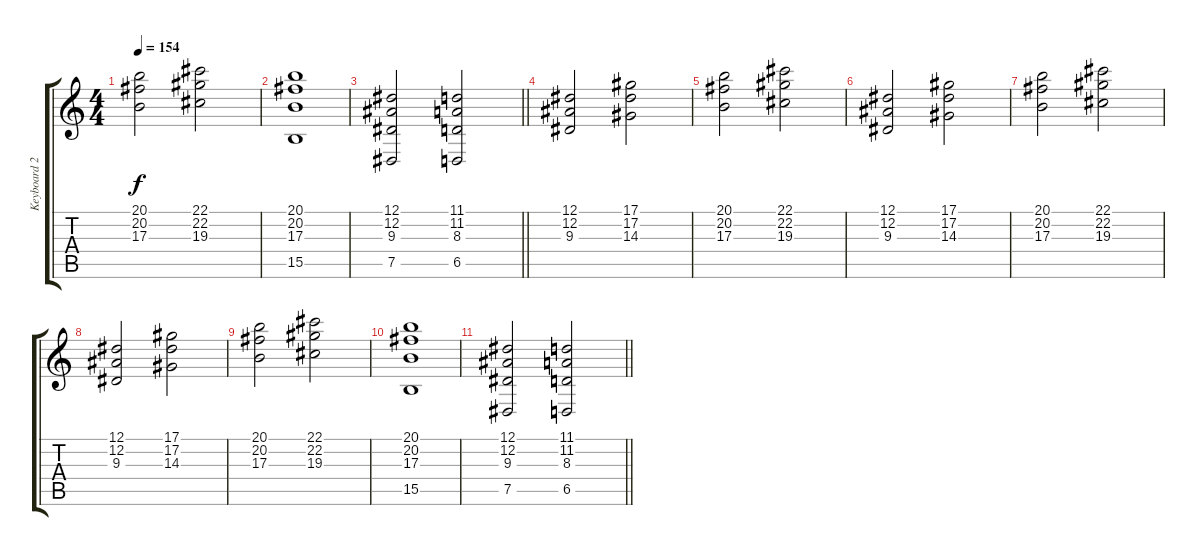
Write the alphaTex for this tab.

\track ("Keyboard 2" "Keyboard 2") {instrument lead2sawtooth}
\staff {score tabs}
\tuning (Eb4 Bb3 Gb3 Db3 Ab2 Db2) {hide}
\ts (4 4)
\tempo 154
\clef g2
\ks c
(20.1 20.2 17.3).2{dy f} (22.1 22.2 19.3).2 |
(20.1 20.2 17.3 15.5).1 |
\barLineRight lightlight
(12.1 12.2 9.3 7.5).2 (11.1 11.2 8.3 6.5).2 |
(12.1 12.2 9.3).2{volume 7} (17.1 17.2 14.3).2 |
(20.1 20.2 17.3).2 (22.1 22.2 19.3).2 |
(12.1 12.2 9.3).2 (17.1 17.2 14.3).2 |
(20.1 20.2 17.3).2 (22.1 22.2 19.3).2 |
(12.1 12.2 9.3).2 (17.1 17.2 14.3).2 |
(20.1 20.2 17.3).2 (22.1 22.2 19.3).2 |
(20.1 20.2 17.3 15.5).1 |
\barLineRight lightlight
(12.1 12.2 9.3 7.5).2 (11.1 11.2 8.3 6.5).2
